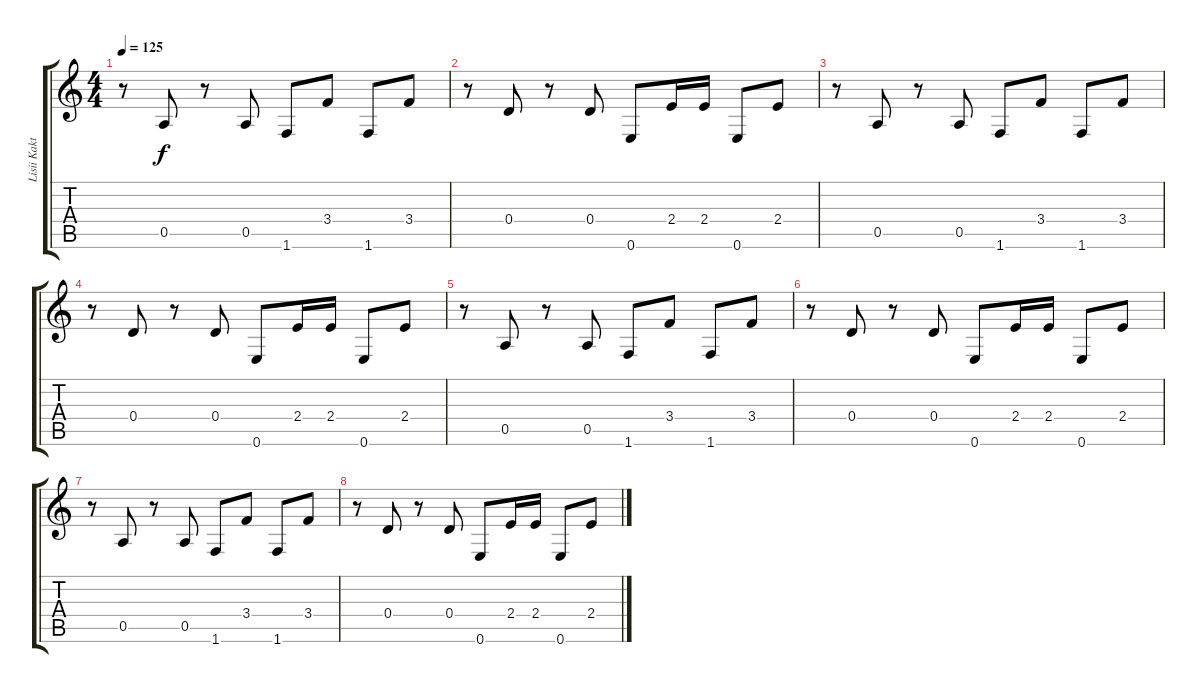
\track ("Lisii Kaktus" "Lisii Kakt") {instrument electricbassfinger}
\staff {score tabs}
\tuning (E4 B3 G3 D3 A2 E2) {hide}
\ts (4 4)
\tempo 125
\clef g2
\ks c
r.8{dy f} 0.5.8 r.8 0.5.8 1.6.8 3.4.8 1.6.8 3.4.8 |
r.8 0.4.8 r.8 0.4.8 0.6.8 2.4.16 2.4.16 0.6.8 2.4.8 |
r.8 0.5.8 r.8 0.5.8 1.6.8 3.4.8 1.6.8 3.4.8 |
r.8 0.4.8 r.8 0.4.8 0.6.8 2.4.16 2.4.16 0.6.8 2.4.8 |
r.8 0.5.8 r.8 0.5.8 1.6.8 3.4.8 1.6.8 3.4.8 |
r.8 0.4.8 r.8 0.4.8 0.6.8 2.4.16 2.4.16 0.6.8 2.4.8 |
r.8 0.5.8 r.8 0.5.8 1.6.8 3.4.8 1.6.8 3.4.8 |
r.8 0.4.8 r.8 0.4.8 0.6.8 2.4.16 2.4.16 0.6.8 2.4.8
